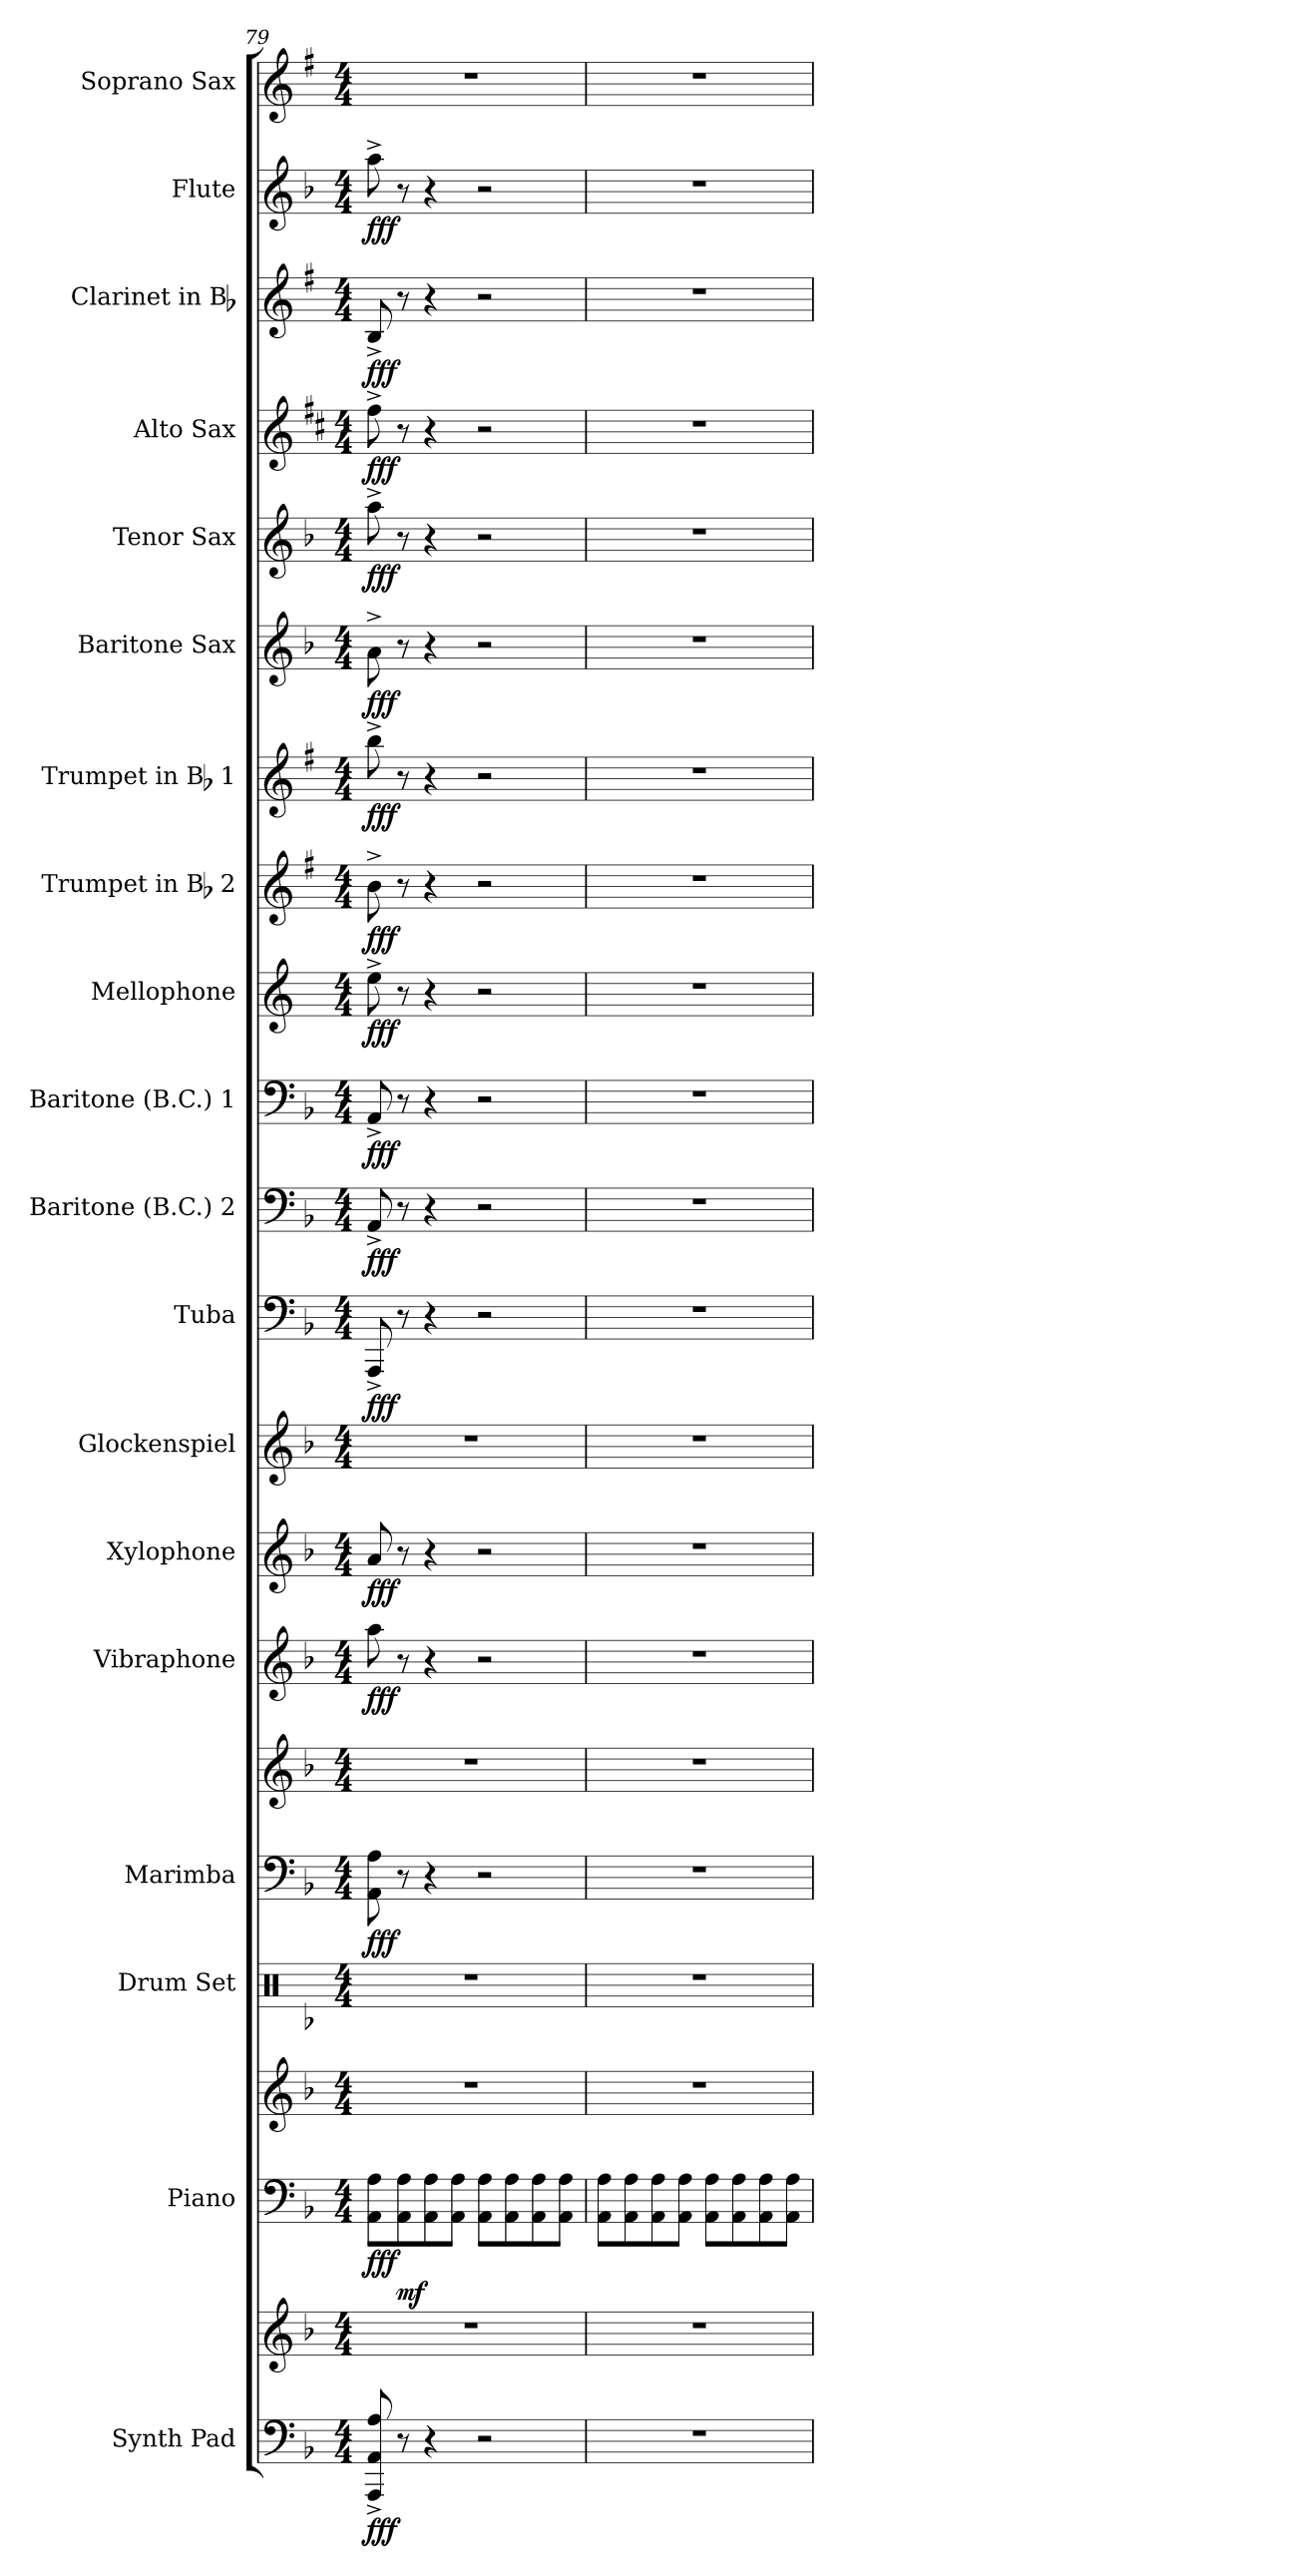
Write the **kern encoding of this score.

**kern	**kern	**dynam	**kern	**kern	**dynam	**kern	**kern	**kern	**dynam	**kern	**dynam	**kern	**dynam	**kern	**kern	**dynam	**kern	**dynam	**kern	**dynam	**kern	**dynam	**kern	**dynam	**kern	**dynam	**kern	**dynam	**kern	**dynam	**kern	**dynam	**kern	**dynam	**kern	**dynam	**kern
*part19	*part19	*part19	*part18	*part18	*part18	*part17	*part16	*part16	*part16	*part15	*part15	*part14	*part14	*part13	*part12	*part12	*part11	*part11	*part10	*part10	*part9	*part9	*part8	*part8	*part7	*part7	*part6	*part6	*part5	*part5	*part4	*part4	*part3	*part3	*part2	*part2	*part1
*staff22	*staff21	*staff21/22	*staff20	*staff19	*staff19/20	*staff18	*staff17	*staff16	*staff16/17	*staff15	*staff15	*staff14	*staff14	*staff13	*staff12	*staff12	*staff11	*staff11	*staff10	*staff10	*staff9	*staff9	*staff8	*staff8	*staff7	*staff7	*staff6	*staff6	*staff5	*staff5	*staff4	*staff4	*staff3	*staff3	*staff2	*staff2	*staff1
*I"Synth Pad	*	*	*I"Piano	*	*	*I"Drum Set	*I"Marimba	*	*	*I"Vibraphone	*	*I"Xylophone	*	*I"Glockenspiel	*I"Tuba	*	*I"Baritone (B.C.) 2	*	*I"Baritone (B.C.) 1	*	*I"Mellophone	*	*I"Trumpet in Bb 2	*	*I"Trumpet in Bb 1	*	*I"Baritone Sax	*	*I"Tenor Sax	*	*I"Alto Sax	*	*I"Clarinet in Bb	*	*I"Flute	*	*I"Soprano Sax
*I'Pad	*	*	*I'Pno.	*	*	*I'D. S.	*I'Mrb.	*	*	*I'Vib.	*	*I'Xyl.	*	*I'Glk.	*I'Tuba	*	*I'Bar. 2	*	*I'Bar. 1	*	*I'Mello.	*	*	*	*	*	*I'B. Sx.	*	*I'T. Sx.	*	*I'A. Sx.	*	*	*	*I'Fl.	*	*I'S. Sx.
!!LO:PB:g=z
*clefF4	*clefG2	*	*clefF4	*clefG2	*	*clefX	*clefF4	*clefG2	*	*clefG2	*	*clefG2	*	*clefG2	*clefF4	*	*clefF4	*	*clefF4	*	*clefG2	*	*clefG2	*	*clefG2	*	*clefG2	*	*clefG2	*	*clefG2	*	*clefG2	*	*clefG2	*	*clefG2
*	*	*	*	*	*	*	*	*	*	*	*	*ITrd-7c-12	*	*ITrd-14c-24	*	*	*	*	*	*	*ITrd4c7	*	*ITrd1c2	*	*ITrd1c2	*	*ITrd12c21	*	*ITrd8c14	*	*ITrd5c9	*	*ITrd1c2	*	*	*	*ITrd1c2
*k[b-]	*k[b-]	*	*k[b-]	*k[b-]	*	*k[b-]	*k[b-]	*k[b-]	*	*k[b-]	*	*k[b-]	*	*k[b-]	*k[b-]	*	*k[b-]	*	*k[b-]	*	*k[b-]	*	*k[b-]	*	*k[b-]	*	*k[b-]	*	*k[b-]	*	*k[b-]	*	*k[b-]	*	*k[b-]	*	*k[b-]
*F:	*F:	*	*F:	*F:	*	*F:	*F:	*F:	*	*F:	*	*F:	*	*F:	*F:	*	*F:	*	*F:	*	*F:	*	*F:	*	*F:	*	*F:	*	*F:	*	*F:	*	*F:	*	*F:	*	*F:
*M4/4	*M4/4	*	*M4/4	*M4/4	*	*M4/4	*M4/4	*M4/4	*	*M4/4	*	*M4/4	*	*M4/4	*M4/4	*	*M4/4	*	*M4/4	*	*M4/4	*	*M4/4	*	*M4/4	*	*M4/4	*	*M4/4	*	*M4/4	*	*M4/4	*	*M4/4	*	*M4/4
=79	=79	=79	=79	=79	=79	=79	=79	=79	=79	=79	=79	=79	=79	=79	=79	=79	=79	=79	=79	=79	=79	=79	=79	=79	=79	=79	=79	=79	=79	=79	=79	=79	=79	=79	=79	=79	=79
!	!	!LO:DY:b=2	!	!	!LO:DY:b=2	!	!	!	!LO:DY:b=2	!	!LO:DY:b	!	!LO:DY:b	!	!	!LO:DY:b	!	!LO:DY:b	!	!LO:DY:b	!	!LO:DY:b	!	!LO:DY:b	!	!LO:DY:b	!	!LO:DY:b	!	!LO:DY:b	!	!LO:DY:b	!	!LO:DY:b	!	!LO:DY:b	!
8AAA/^ 8AA/^ 8A/^	1r	fff	8AA\ 8A\L	1r	fff	1r	8AA\ 8A\	1r	fff	8aa\	fff	8aa/	fff	1r	8AAA^/	fff	8AA^/	fff	8AA^/	fff	8a^\	fff	8a^\	fff	8aa^\	fff	8A^\	fff	8a^\	fff	8a^\	fff	8A^/	fff	8aa^\	fff	1r
!	!	!	!	!	!LO:DY:b=2	!	!	!	!	!	!	!	!	!	!	!	!	!	!	!	!	!	!	!	!	!	!	!	!	!	!	!	!	!	!	!	!
8r	.	.	8AA\ 8A\	.	mf	.	8r	.	.	8r	.	8r	.	.	8r	.	8r	.	8r	.	8r	.	8r	.	8r	.	8r	.	8r	.	8r	.	8r	.	8r	.	.
4r	.	.	8AA\ 8A\	.	.	.	4r	.	.	4r	.	4r	.	.	4r	.	4r	.	4r	.	4r	.	4r	.	4r	.	4r	.	4r	.	4r	.	4r	.	4r	.	.
.	.	.	8AA\ 8A\J	.	.	.	.	.	.	.	.	.	.	.	.	.	.	.	.	.	.	.	.	.	.	.	.	.	.	.	.	.	.	.	.	.	.
2r	.	.	8AA\ 8A\L	.	.	.	2r	.	.	2r	.	2r	.	.	2r	.	2r	.	2r	.	2r	.	2r	.	2r	.	2r	.	2r	.	2r	.	2r	.	2r	.	.
.	.	.	8AA\ 8A\	.	.	.	.	.	.	.	.	.	.	.	.	.	.	.	.	.	.	.	.	.	.	.	.	.	.	.	.	.	.	.	.	.	.
.	.	.	8AA\ 8A\	.	.	.	.	.	.	.	.	.	.	.	.	.	.	.	.	.	.	.	.	.	.	.	.	.	.	.	.	.	.	.	.	.	.
.	.	.	8AA\ 8A\J	.	.	.	.	.	.	.	.	.	.	.	.	.	.	.	.	.	.	.	.	.	.	.	.	.	.	.	.	.	.	.	.	.	.
=80	=80	=80	=80	=80	=80	=80	=80	=80	=80	=80	=80	=80	=80	=80	=80	=80	=80	=80	=80	=80	=80	=80	=80	=80	=80	=80	=80	=80	=80	=80	=80	=80	=80	=80	=80	=80	=80
1r	1r	.	8AA\ 8A\L	1r	.	1r	1r	1r	.	1r	.	1r	.	1r	1r	.	1r	.	1r	.	1r	.	1r	.	1r	.	1r	.	1r	.	1r	.	1r	.	1r	.	1r
.	.	.	8AA\ 8A\	.	.	.	.	.	.	.	.	.	.	.	.	.	.	.	.	.	.	.	.	.	.	.	.	.	.	.	.	.	.	.	.	.	.
.	.	.	8AA\ 8A\	.	.	.	.	.	.	.	.	.	.	.	.	.	.	.	.	.	.	.	.	.	.	.	.	.	.	.	.	.	.	.	.	.	.
.	.	.	8AA\ 8A\J	.	.	.	.	.	.	.	.	.	.	.	.	.	.	.	.	.	.	.	.	.	.	.	.	.	.	.	.	.	.	.	.	.	.
.	.	.	8AA\ 8A\L	.	.	.	.	.	.	.	.	.	.	.	.	.	.	.	.	.	.	.	.	.	.	.	.	.	.	.	.	.	.	.	.	.	.
.	.	.	8AA\ 8A\	.	.	.	.	.	.	.	.	.	.	.	.	.	.	.	.	.	.	.	.	.	.	.	.	.	.	.	.	.	.	.	.	.	.
.	.	.	8AA\ 8A\	.	.	.	.	.	.	.	.	.	.	.	.	.	.	.	.	.	.	.	.	.	.	.	.	.	.	.	.	.	.	.	.	.	.
.	.	.	8AA\ 8A\J	.	.	.	.	.	.	.	.	.	.	.	.	.	.	.	.	.	.	.	.	.	.	.	.	.	.	.	.	.	.	.	.	.	.
=	=	=	=	=	=	=	=	=	=	=	=	=	=	=	=	=	=	=	=	=	=	=	=	=	=	=	=	=	=	=	=	=	=	=	=	=	=
*-	*-	*-	*-	*-	*-	*-	*-	*-	*-	*-	*-	*-	*-	*-	*-	*-	*-	*-	*-	*-	*-	*-	*-	*-	*-	*-	*-	*-	*-	*-	*-	*-	*-	*-	*-	*-	*-
